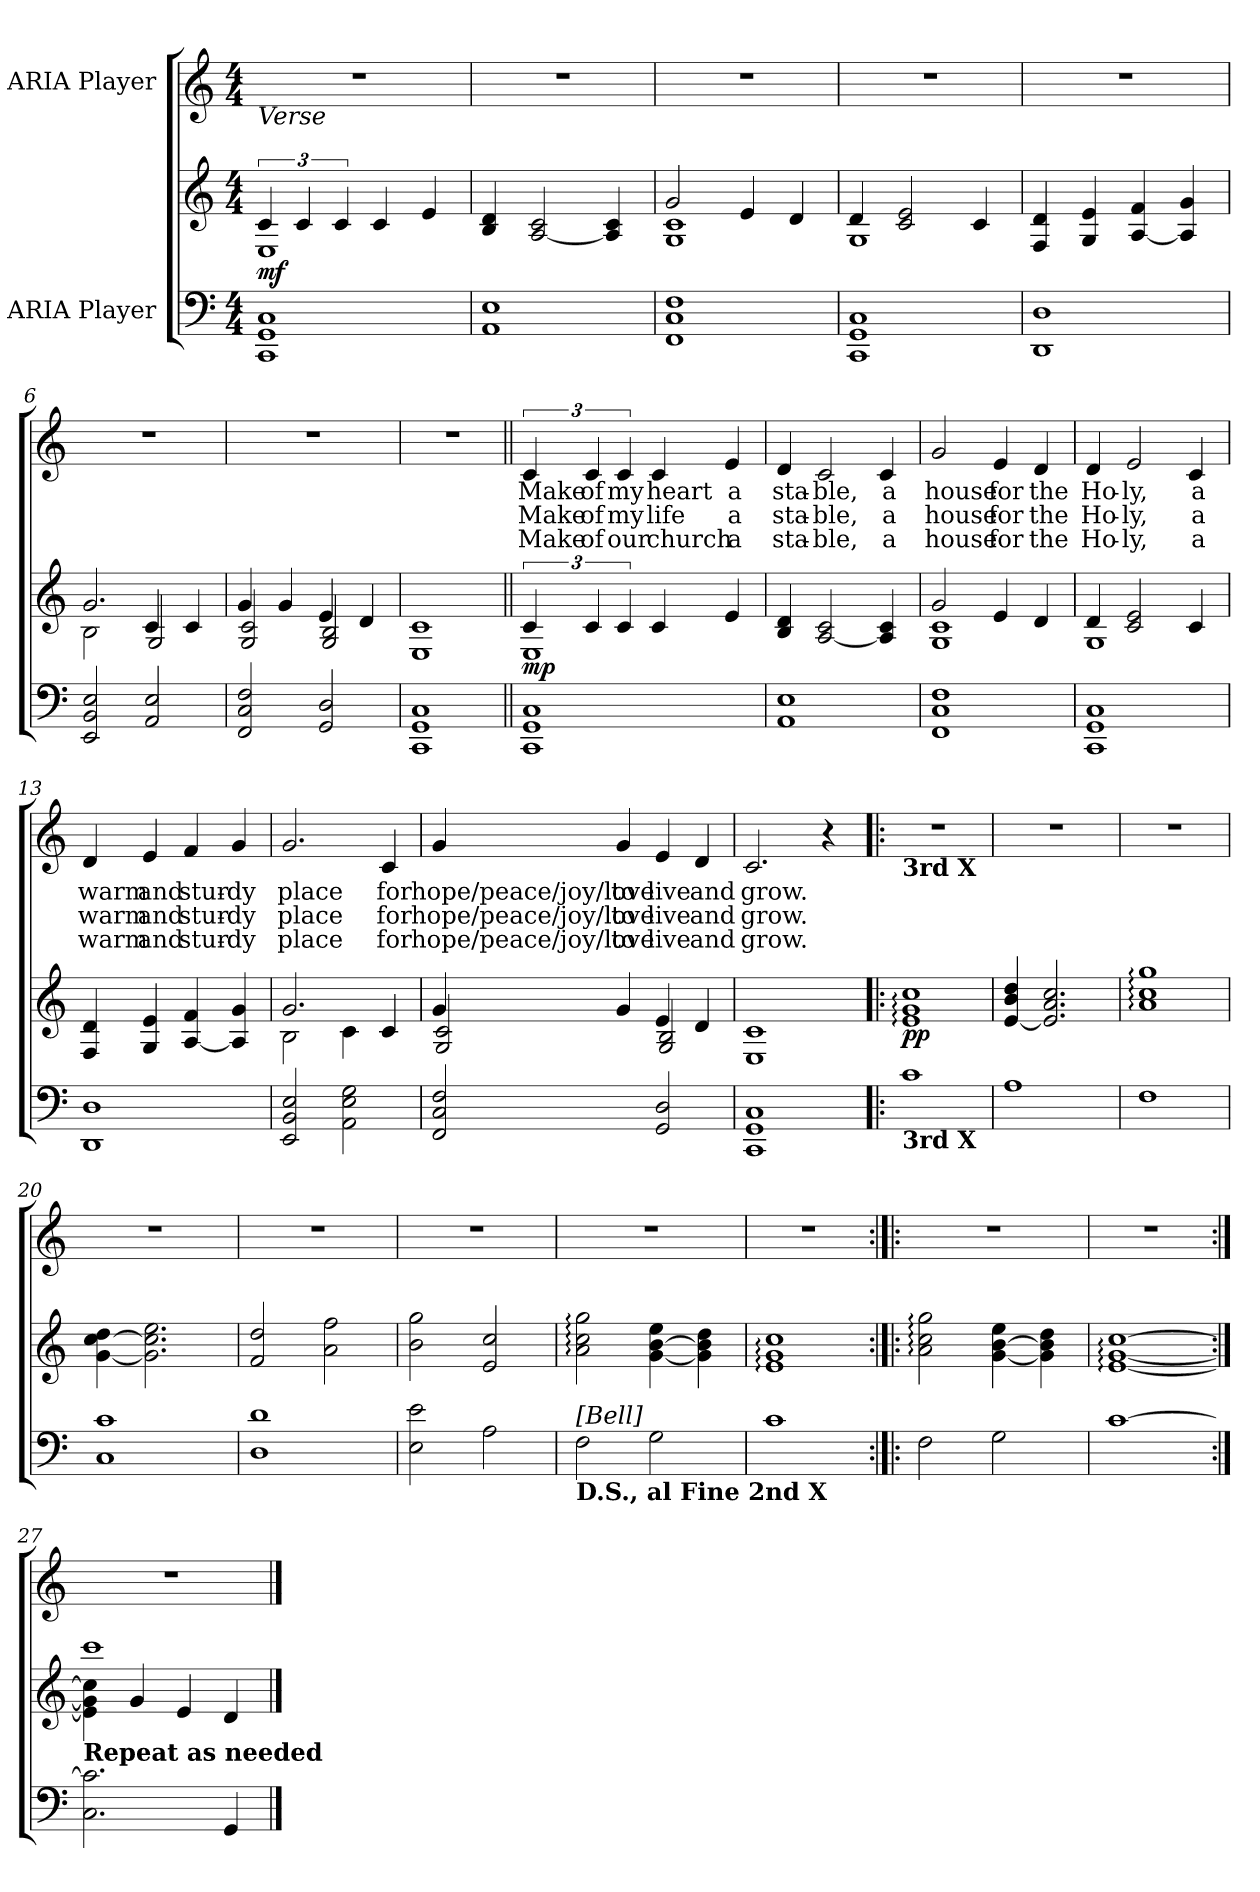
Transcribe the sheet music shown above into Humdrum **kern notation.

**kern	**kern	**dynam	**kern	**text	**text	**text
*part2	*part2	*part2	*part1	*part1	*part1	*part1
*staff3	*staff2	*staff2/3	*staff1	*staff1	*staff1	*staff1
*I"ARIA Player	*	*	*I"ARIA Player	*	*	*
*clefF4	*clefG2	*	*clefG2	*	*	*
*k[]	*k[]	*	*k[]	*	*	*
*M4/4	*M4/4	*	*M4/4	*	*	*
=1	=1	=1	=1	=1	=1	=1
*^	*^	*	*	*	*	*
!	!	!	!	!	!LO:TX:b:i:t=Verse	!	!	!
!	!	!	!	!LO:DY:a=2	!	!	!	!
1ryy	1CC 1GG 1C	6c/	1E	mf	1r	.	.	.
.	.	6c/	.	.	.	.	.	.
.	.	6c/	.	.	.	.	.	.
.	.	4c/	.	.	.	.	.	.
.	.	4e/	.	.	.	.	.	.
*	*	*v	*v	*	*	*	*	*
=2	=2	=2	=2	=2	=2	=2	=2
1ryy	1AA 1E	4B/ 4d/	.	1r	.	.	.
.	.	[2A/ 2c/	.	.	.	.	.
.	.	4A/] 4c/	.	.	.	.	.
=3	=3	=3	=3	=3	=3	=3	=3
*	*	*^	*	*	*	*	*
1ryy	1FF 1C 1F	2g/	1G 1c	.	1r	.	.	.
.	.	4e/	.	.	.	.	.	.
.	.	4d/	.	.	.	.	.	.
=4	=4	=4	=4	=4	=4	=4	=4	=4
1ryy	1CC 1GG 1C	4d/	1G	.	1r	.	.	.
.	.	2c/ 2e/	.	.	.	.	.	.
.	.	4c/	.	.	.	.	.	.
*	*	*v	*v	*	*	*	*	*
=5	=5	=5	=5	=5	=5	=5	=5
1ryy	1DD 1D	4F/ 4d/	.	1r	.	.	.
.	.	4G/ 4e/	.	.	.	.	.
.	.	[4A/ 4f/	.	.	.	.	.
.	.	4A/] 4g/	.	.	.	.	.
*v	*v	*	*	*	*	*	*
=6	=6	=6	=6	=6	=6	=6
*	*^	*	*	*	*	*
*	*	*^	*	*	*	*	*
2EE/ 2BB/ 2E/	2.g/	2B\	2ryy	.	1r	.	.	.
2AA/ 2E/	.	4c/	2G/	.	.	.	.	.
.	4c/	4ryy	.	.	.	.	.	.
*	*	*v	*v	*	*	*	*	*
!!LO:LB:g=z
=7	=7	=7	=7	=7	=7	=7	=7
2FF/ 2C/ 2F/	4g/	2G/ 2c/	.	1r	.	.	.
.	4g/	.	.	.	.	.	.
2GG/ 2D/	4e/	2G/ 2B/	.	.	.	.	.
.	4d/	.	.	.	.	.	.
*	*v	*v	*	*	*	*	*
!!LO:LB:g=z
=8	=8	=8	=8	=8	=8	=8
1CC 1GG 1C	1E 1c	.	1r	.	.	.
=9||	=9||	=9||	=9||	=9||	=9||	=9||
*^	*^	*	*	*	*	*
!	!	!	!	!LO:DY:a=2	!	!LO:LY:b	!LO:LY:b	!LO:LY:b
1ryy	1CC 1GG 1C	6c/	1E	mp	6c/	Make	Make	Make
!	!	!	!	!	!	!LO:LY:b	!LO:LY:b	!LO:LY:b
.	.	6c/	.	.	6c/	of	of	of
!	!	!	!	!	!	!LO:LY:b	!LO:LY:b	!LO:LY:b
.	.	6c/	.	.	6c/	my	my	our
!	!	!	!	!	!	!LO:LY:b	!LO:LY:b	!LO:LY:b
.	.	4c/	.	.	4c/	heart	life	church
!	!	!	!	!	!	!LO:LY:b	!LO:LY:b	!LO:LY:b
.	.	4e/	.	.	4e/	a	a	a
*	*	*v	*v	*	*	*	*	*
=10	=10	=10	=10	=10	=10	=10	=10
!	!	!	!	!	!LO:LY:b	!LO:LY:b	!LO:LY:b
1ryy	1AA 1E	4B/ 4d/	.	4d/	sta-	sta-	sta-
!	!	!	!	!	!LO:LY:b	!LO:LY:b	!LO:LY:b
.	.	[2A/ 2c/	.	2c/	-ble,	-ble,	-ble,
!	!	!	!	!	!LO:LY:b	!LO:LY:b	!LO:LY:b
.	.	4A/] 4c/	.	4c/	a	a	a
=11	=11	=11	=11	=11	=11	=11	=11
*	*	*^	*	*	*	*	*
!	!	!	!	!	!	!LO:LY:b	!LO:LY:b	!LO:LY:b
1ryy	1FF 1C 1F	2g/	1G 1c	.	2g/	house	house	house
!	!	!	!	!	!	!LO:LY:b	!LO:LY:b	!LO:LY:b
.	.	4e/	.	.	4e/	for	for	for
!	!	!	!	!	!	!LO:LY:b	!LO:LY:b	!LO:LY:b
.	.	4d/	.	.	4d/	the	the	the
=12	=12	=12	=12	=12	=12	=12	=12	=12
!	!	!	!	!	!	!LO:LY:b	!LO:LY:b	!LO:LY:b
1ryy	1CC 1GG 1C	4d/	1G	.	4d/	Ho-	Ho-	Ho-
!	!	!	!	!	!	!LO:LY:b	!LO:LY:b	!LO:LY:b
.	.	2c/ 2e/	.	.	2e/	-ly,	-ly,	-ly,
!	!	!	!	!	!	!LO:LY:b	!LO:LY:b	!LO:LY:b
.	.	4c/	.	.	4c/	a	a	a
*	*	*v	*v	*	*	*	*	*
!!LO:LB:g=z
=13	=13	=13	=13	=13	=13	=13	=13
!	!	!	!	!	!LO:LY:b	!LO:LY:b	!LO:LY:b
1ryy	1DD 1D	4F/ 4d/	.	4d/	warm	warm	warm
!	!	!	!	!	!LO:LY:b	!LO:LY:b	!LO:LY:b
.	.	4G/ 4e/	.	4e/	and	and	and
!	!	!	!	!	!LO:LY:b	!LO:LY:b	!LO:LY:b
.	.	[4A/ 4f/	.	4f/	stur-	stur-	stur-
!	!	!	!	!	!LO:LY:b	!LO:LY:b	!LO:LY:b
.	.	4A/] 4g/	.	4g/	-dy	-dy	-dy
*v	*v	*	*	*	*	*	*
!!LO:LB:g=z
=14	=14	=14	=14	=14	=14	=14
*	*^	*	*	*	*	*
!	!	!	!	!	!LO:LY:b	!LO:LY:b	!LO:LY:b
2EE/ 2BB/ 2E/	2.g/	2B\	.	2.g/	place	place	place
2AA\ 2E\ 2G\	.	4c\	.	.	.	.	.
!	!	!	!	!	!LO:LY:b	!LO:LY:b	!LO:LY:b
.	4c/	4ryy	.	4c/	for	for	for
=15	=15	=15	=15	=15	=15	=15	=15
!	!	!	!	!	!LO:LY:b	!LO:LY:b	!LO:LY:b
2FF/ 2C/ 2F/	4g/	2G/ 2c/	.	4g/	hope/peace/joy/love	hope/peace/joy/love	hope/peace/joy/love
!	!	!	!	!	!LO:LY:b	!LO:LY:b	!LO:LY:b
.	4g/	.	.	4g/	to	to	to
!	!	!	!	!	!LO:LY:b	!LO:LY:b	!LO:LY:b
2GG/ 2D/	4e/	2G/ 2B/	.	4e/	live	live	live
!	!	!	!	!	!LO:LY:b	!LO:LY:b	!LO:LY:b
.	4d/	.	.	4d/	and	and	and
*	*v	*v	*	*	*	*	*
=16	=16	=16	=16	=16	=16	=16
!	!	!	!	!LO:LY:b	!LO:LY:b	!LO:LY:b
1CC 1GG 1C	1E 1c	.	2.c/	grow.	grow.	grow.
.	.	.	4r	.	.	.
=17!|:	=17!|:	=17!|:	=17!|:	=17!|:	=17!|:	=17!|:
!	!	!	!LO:TX:b:B:t=3rd X	!	!	!
!LO:TX:b:B:t=3rd X	!	!	!	!	!	!
!	!	!LO:DY:b	!	!	!	!
1c	1e: 1g: 1cc:	pp	1r	.	.	.
!!LO:LB:g=z
=18	=18	=18	=18	=18	=18	=18
1A	[4e/ 4b/ 4dd/	.	1r	.	.	.
.	2.e/] 2.a/ 2.cc/	.	.	.	.	.
=19	=19	=19	=19	=19	=19	=19
1F	1a: 1cc: 1gg:	.	1r	.	.	.
=20	=20	=20	=20	=20	=20	=20
1C 1c	[4g\ [4cc\ 4dd\	.	1r	.	.	.
.	2.g\] 2.cc\] 2.ee\	.	.	.	.	.
=21	=21	=21	=21	=21	=21	=21
1D 1d	2f/ 2dd/	.	1r	.	.	.
.	2a\ 2ff\	.	.	.	.	.
=22	=22	=22	=22	=22	=22	=22
2E\ 2e\	2b\ 2gg\	.	1r	.	.	.
2A\	2e/ 2cc/	.	.	.	.	.
=23	=23	=23	=23	=23	=23	=23
!LO:TX:b:B:t=D.S., al Fine 2nd X	!	!	!	!	!	!
!LO:TX:a:t=[Bell]	!	!	!	!	!	!
2F\	2a\: 2cc\: 2gg\:	.	1r	.	.	.
2G\	[4g\ [4b\ 4ee\	.	.	.	.	.
.	4g\] 4b\] 4dd\	.	.	.	.	.
=24	=24	=24	=24	=24	=24	=24
1c	1e: 1g: 1cc:	.	1r	.	.	.
!!LO:LB:g=z
=25:|!|:	=25:|!|:	=25:|!|:	=25:|!|:	=25:|!|:	=25:|!|:	=25:|!|:
2F\	2a\: 2cc\: 2gg\:	.	1r	.	.	.
2G\	[4g\ [4b\ 4ee\	.	.	.	.	.
.	4g\] 4b\] 4dd\	.	.	.	.	.
=26	=26	=26	=26	=26	=26	=26
[1c	[1e: [1g: [1cc:	.	1r	.	.	.
=27:|!	=27:|!	=27:|!	=27:|!	=27:|!	=27:|!	=27:|!
*	*^	*	*	*	*	*
!	!LO:TX:b:B:t=Repeat as needed	!	!	!	!	!	!
2.C\ 2.c\]	4e\] 4g\] 4cc\]	1ccc	.	1r	.	.	.
.	4g/	.	.	.	.	.	.
.	4e/	.	.	.	.	.	.
4GG/	4d/	.	.	.	.	.	.
*	*v	*v	*	*	*	*	*
==	==	==	==	==	==	==
*-	*-	*-	*-	*-	*-	*-
